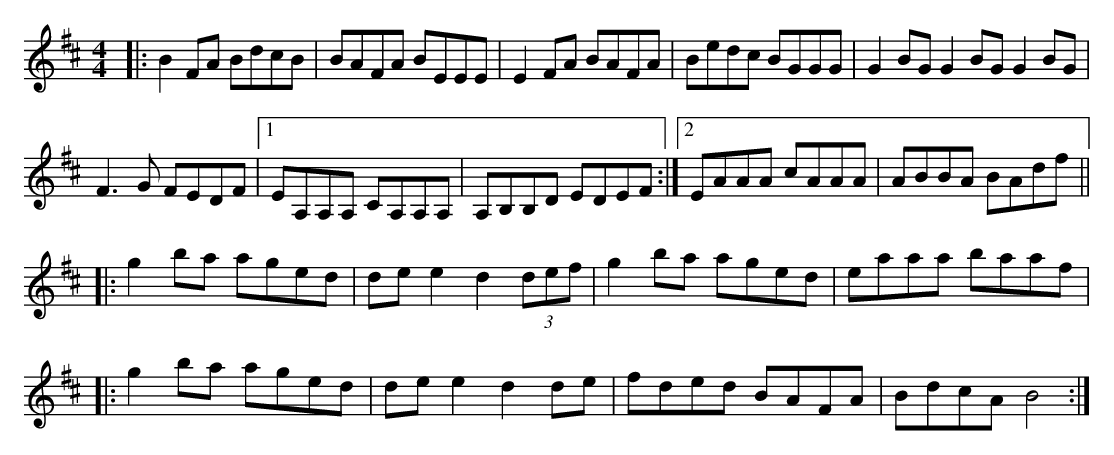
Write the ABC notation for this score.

X:1
M:4/4
K:Bmin
|:B2 FA BdcB|BAFA BEEE|E2 FA BAFA|Bedc BGGG|G2 BG G2 BG G2 BG|
F3 G FEDF|1 EA,A,A, CA,A,A,|A,B,B,D EDEF:|2 EAAA cAAA|ABBA BAdf||
|:g2 ba aged|de e2 d2 (3def|g2 ba aged|eaaa baaf|
|:g2 ba aged|de e2 d2 de|fded BAFA|BdcA B4:|
